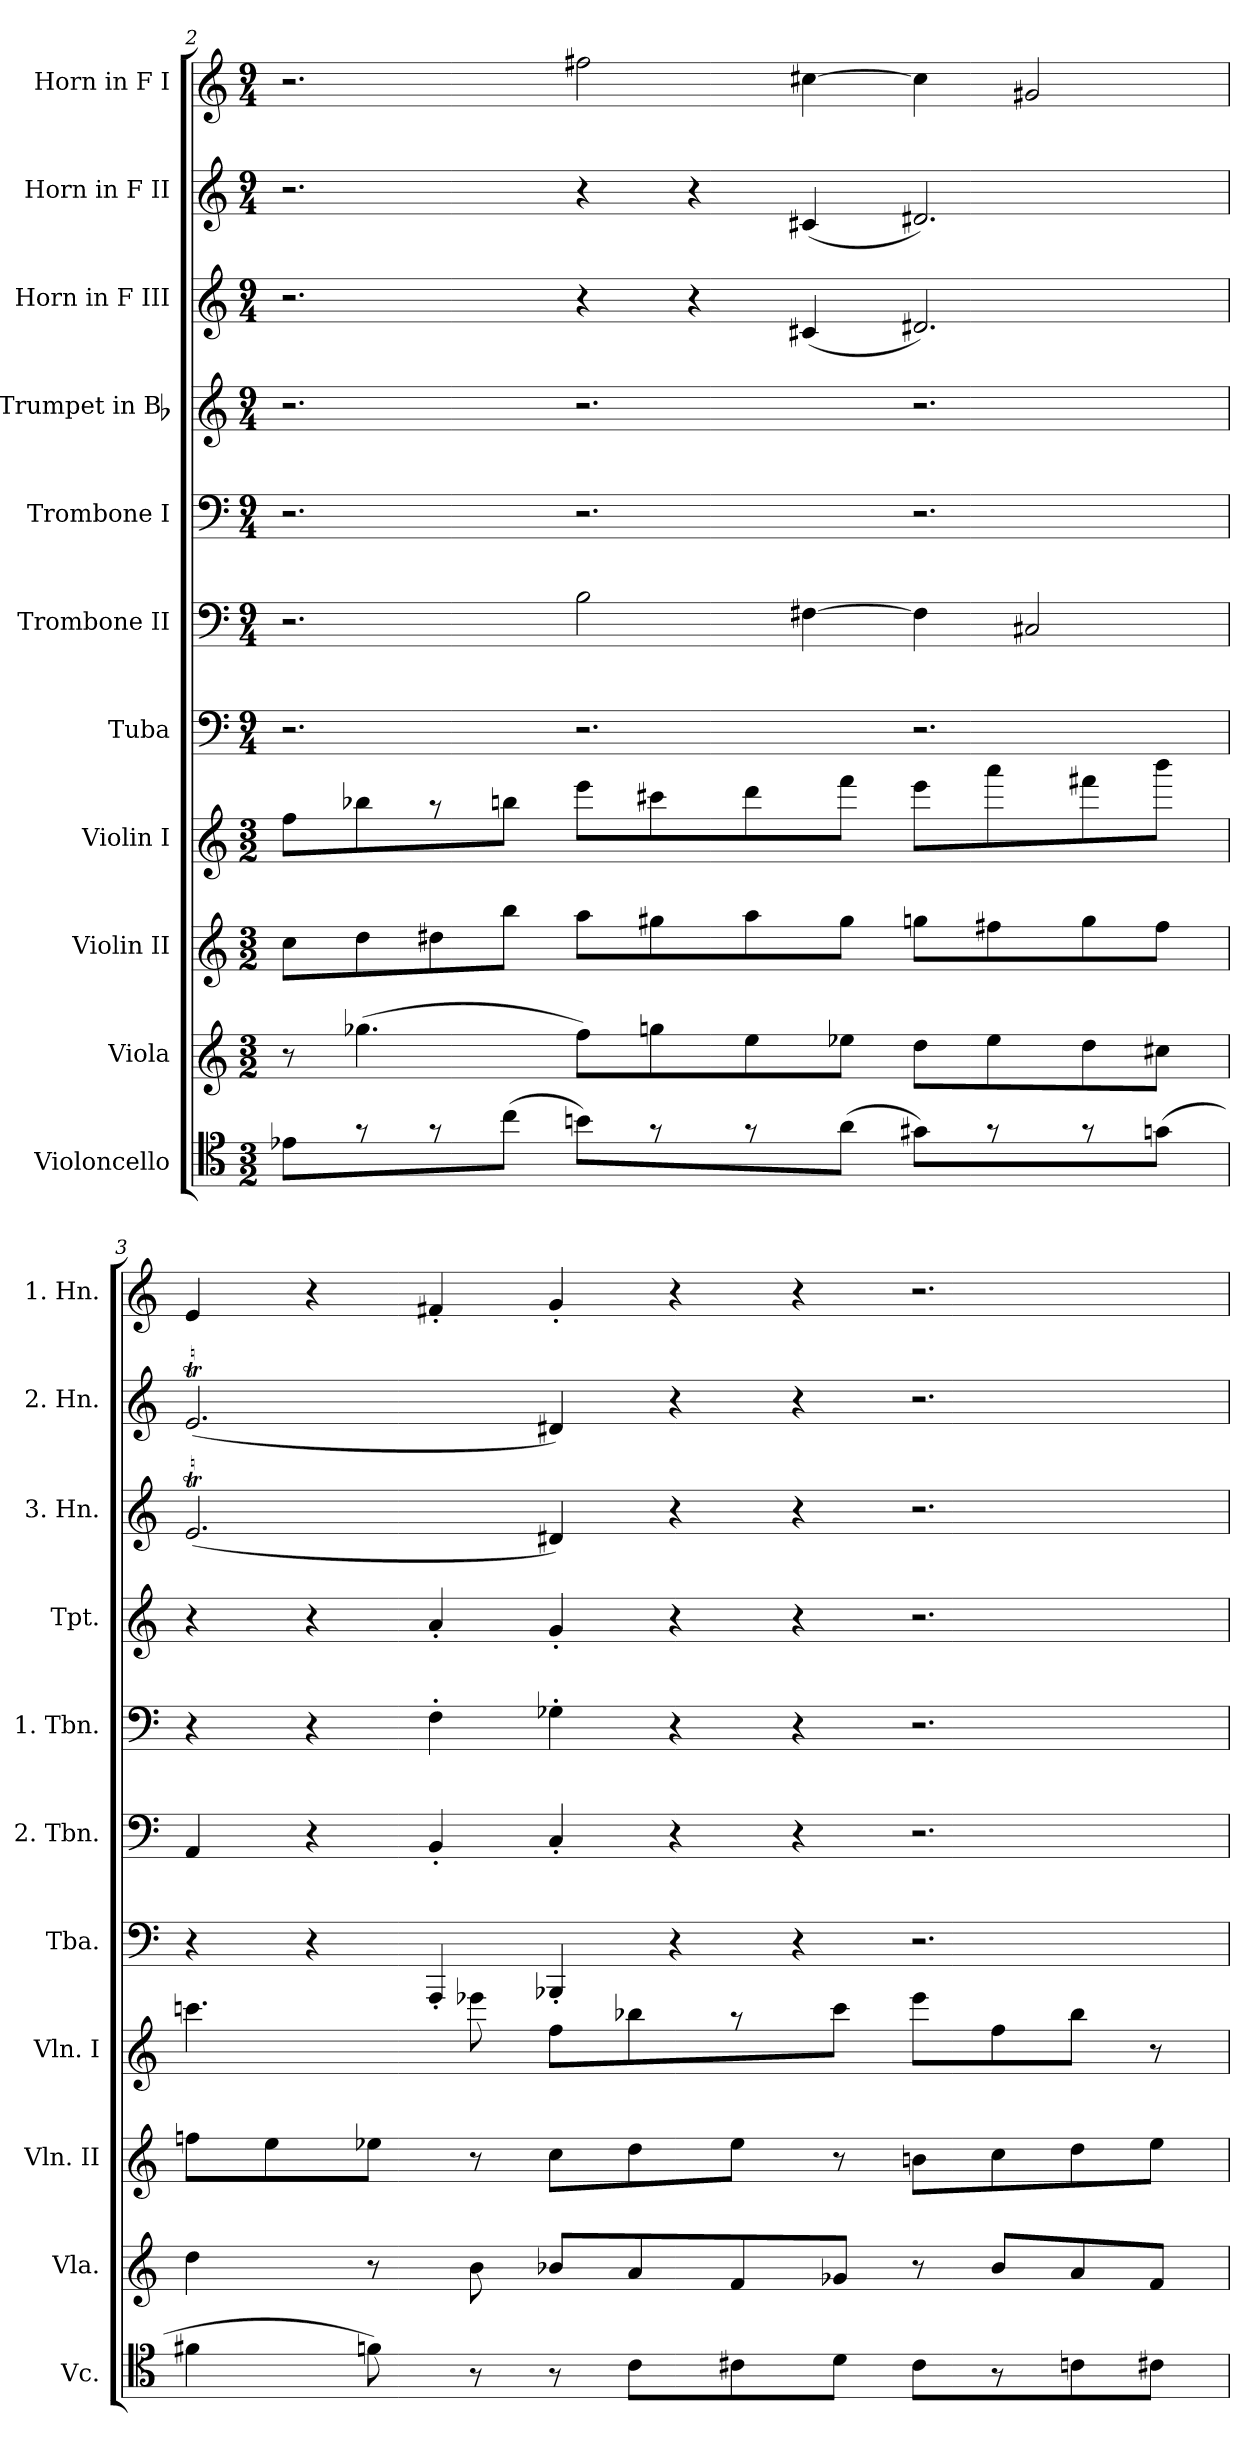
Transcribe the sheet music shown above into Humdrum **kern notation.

**kern	**kern	**kern	**kern	**kern	**kern	**kern	**kern	**kern	**kern	**kern
*part11	*part10	*part9	*part8	*part7	*part6	*part5	*part4	*part3	*part2	*part1
*staff11	*staff10	*staff9	*staff8	*staff7	*staff6	*staff5	*staff4	*staff3	*staff2	*staff1
*I"Violoncello	*I"Viola	*I"Violin II	*I"Violin I	*I"Tuba	*I"Trombone II	*I"Trombone I	*I"Trumpet in Bb	*I"Horn in F III	*I"Horn in F II	*I"Horn in F I
*I'Vc.	*I'Vla.	*I'Vln. II	*I'Vln. I	*I'Tba.	*I'2. Tbn.	*I'1. Tbn.	*I'Tpt.	*I'3. Hn.	*I'2. Hn.	*I'1. Hn.
*clefC4	*clefG2	*clefG2	*clefG2	*clefF4	*clefF4	*clefF4	*clefG2	*clefG2	*clefG2	*clefG2
*	*	*	*	*	*	*	*ITrd1c2	*ITrd4c7	*ITrd4c7	*ITrd4c7
*k[]	*k[]	*k[]	*k[]	*k[]	*k[]	*k[]	*k[b-e-]	*k[b-]	*k[b-]	*k[b-]
*M3/2	*M3/2	*M3/2	*M3/2	*M9/4	*M9/4	*M9/4	*M9/4	*M9/4	*M9/4	*M9/4
*Xtuplet	*Xtuplet	*Xtuplet	*Xtuplet	*	*	*	*	*	*	*
=2	=2	=2	=2	=2	=2	=2	=2	=2	=2	=2
16%3e-XL	16%3r	16%3ccL	16%3ffL	2.r	2.r	2.r	2.r	2.r	2.r	2.r
16%3r	(8%3.gg-X	16%3dd	16%3bb-X	.	.	.	.	.	.	.
16%3r	.	16%3dd#X	16%3r	.	.	.	.	.	.	.
(16%3ccJ	.	16%3bbJ	16%3bbnJ	.	.	.	.	.	.	.
16%3bnL)	16%3ffL)	16%3aaL	16%3eeeL	2.r	2B	2.r	2.r	4r	4r	2bn
16%3r	16%3ggn	16%3gg#X	16%3ccc#X	.	.	.	.	.	.	.
.	.	.	.	.	.	.	.	4r	4r	.
16%3r	16%3ee	16%3aa	16%3ddd	.	.	.	.	.	.	.
.	.	.	.	.	[4F#X	.	.	(4F#X	(4F#X	[4f#X
(16%3aJ	16%3ee-XJ	16%3gg#J	16%3fffJ	.	.	.	.	.	.	.
16%3g#XL)	16%3ddL	16%3ggnL	16%3eeeL	2.r	4F#]	2.r	2.r	2.G#X)	2.G#X)	4f#]
16%3r	16%3ee-	16%3ff#X	16%3aaa	.	.	.	.	.	.	.
.	.	.	.	.	2C#X	.	.	.	.	2c#X
16%3r	16%3dd	16%3gg	16%3fff#X	.	.	.	.	.	.	.
(16%3gnJ	16%3cc#XJ	16%3ff#J	16%3bbbJ	.	.	.	.	.	.	.
=3	=3	=3	=3	=3	=3	=3	=3	=3	=3	=3
8%3f#X	8%3dd	16%3ffnL	8%3.cccn	4r	4AA	4r	4r	(2.AT	(2.AT	4A
.	.	16%3ee	.	.	.	.	.	.	.	.
.	.	.	.	4r	4r	4r	4r	.	.	4r
16%3fn)	16%3r	16%3ee-XJ	.	.	.	.	.	.	.	.
.	.	.	.	4AAA'	4BB'	4F'	4g'	.	.	4Bn'
16%3r	16%3b	16%3r	16%3eee-X	.	.	.	.	.	.	.
16%3r	16%3b-XL	16%3ccL	16%3ffL	4BBB-X'	4C'	4G-X'	4f'	4G#X)	4G#X)	4c'
16%3cL	16%3a	16%3dd	16%3bb-X	.	.	.	.	.	.	.
.	.	.	.	4r	4r	4r	4r	4r	4r	4r
16%3c#X	16%3f	16%3ee-J	16%3r	.	.	.	.	.	.	.
.	.	.	.	4r	4r	4r	4r	4r	4r	4r
16%3dJ	16%3g-XJ	16%3r	16%3cccJ	.	.	.	.	.	.	.
16%3c#L	16%3r	16%3bnL	16%3eee-L	2.r	2.r	2.r	2.r	2.r	2.r	2.r
16%3r	16%3b-L	16%3cc	16%3ff	.	.	.	.	.	.	.
16%3cn	16%3a	16%3dd	16%3bb-J	.	.	.	.	.	.	.
16%3c#XJ	16%3fJ	16%3ee-J	16%3r	.	.	.	.	.	.	.
=	=	=	=	=	=	=	=	=	=	=
*-	*-	*-	*-	*-	*-	*-	*-	*-	*-	*-
